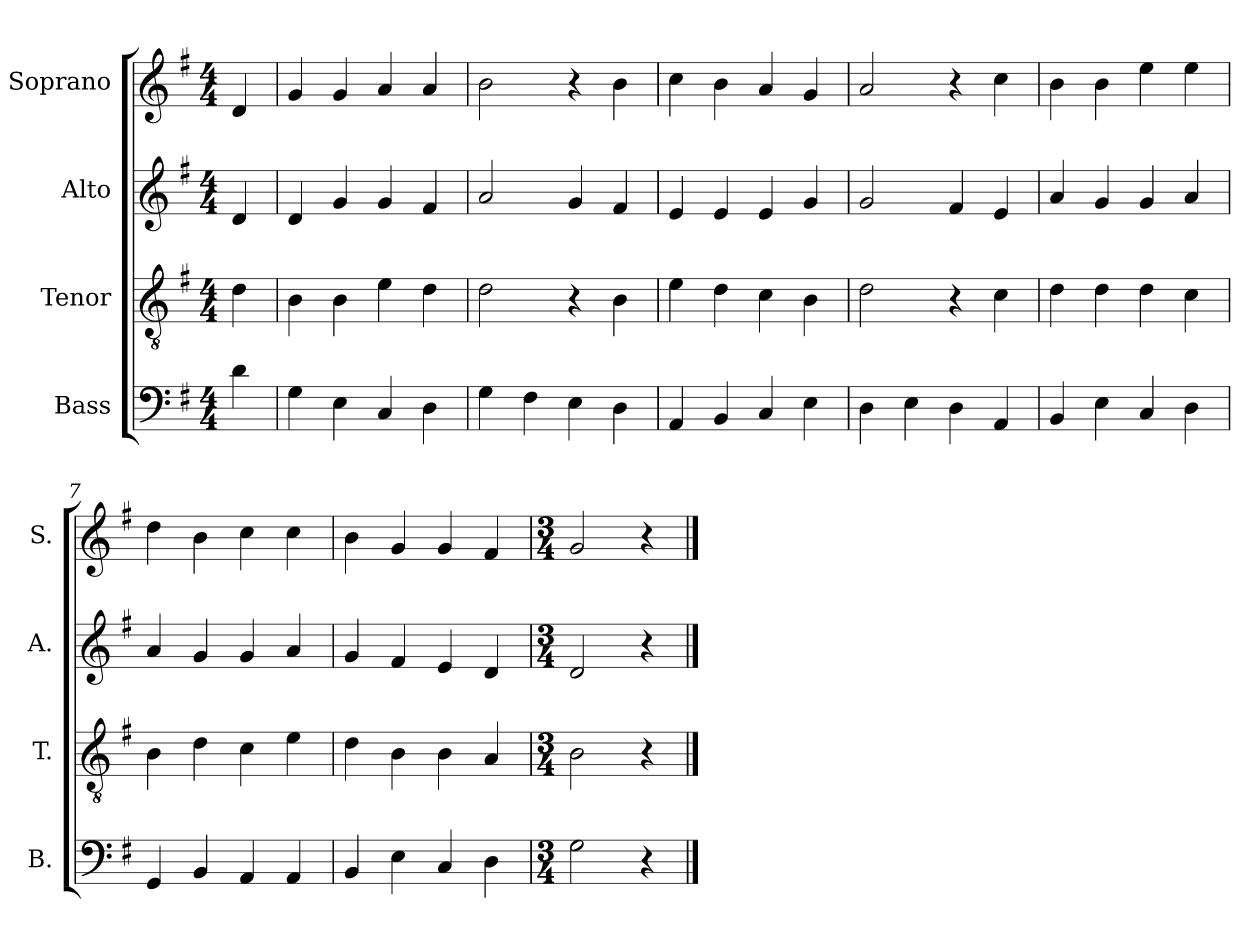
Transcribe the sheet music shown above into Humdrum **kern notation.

**kern	**kern	**kern	**kern
*part4	*part3	*part2	*part1
*staff4	*staff3	*staff2	*staff1
*I"Bass	*I"Tenor	*I"Alto	*I"Soprano
*I'B.	*I'T.	*I'A.	*I'S.
!!LO:PB:g=z
*clefF4	*clefGv2	*clefG2	*clefG2
*	*ITrd7c12	*	*
*k[f#]	*k[f#]	*k[f#]	*k[f#]
*G:	*G:	*G:	*G:
*M4/4	*M4/4	*M4/4	*M4/4
*MM80	*MM80	*MM80	*MM80
=1	=1	=1	=1
4di\	4Di\	4di/	4di/
=2	=2	=2	=2
4Gi\	4BBi\	4di/	4gi/
4Ei\	4BBi\	4gi/	4gi/
4Ci/	4Ei\	4gi/	4ai/
4Di\	4Di\	4f#i/	4ai/
=3	=3	=3	=3
4Gi\	2Di\	2ai/	2bi\
4F#i\	.	.	.
4Ei\	4r	4gi/	4r
4Di\	4BBi\	4f#i/	4bi\
=4	=4	=4	=4
4AAi/	4Ei\	4ei/	4cci\
4BBi/	4Di\	4ei/	4bi\
4Ci/	4Ci\	4ei/	4ai/
4Ei\	4BBi\	4gi/	4gi/
=5	=5	=5	=5
4Di\	2Di\	2gi/	2ai/
4Ei\	.	.	.
4Di\	4r	4f#i/	4r
4AAi/	4Ci\	4ei/	4cci\
!!LO:LB:g=z
=6	=6	=6	=6
4BBi/	4Di\	4ai/	4bi\
4Ei\	4Di\	4gi/	4bi\
4Ci/	4Di\	4gi/	4eei\
4Di\	4Ci\	4ai/	4eei\
=7	=7	=7	=7
4GGi/	4BBi\	4ai/	4ddi\
4BBi/	4Di\	4gi/	4bi\
4AAi/	4Ci\	4gi/	4cci\
4AAi/	4Ei\	4ai/	4cci\
=8	=8	=8	=8
4BBi/	4Di\	4gi/	4bi\
4Ei\	4BBi\	4f#i/	4gi/
4Ci/	4BBi\	4ei/	4gi/
4Di\	4AAi/	4di/	4f#i/
=9	=9	=9	=9
*M3/4	*M3/4	*M3/4	*M3/4
2Gi\	2BBi\	2di/	2gi/
4r	4r	4r	4r
==	==	==	==
*-	*-	*-	*-
